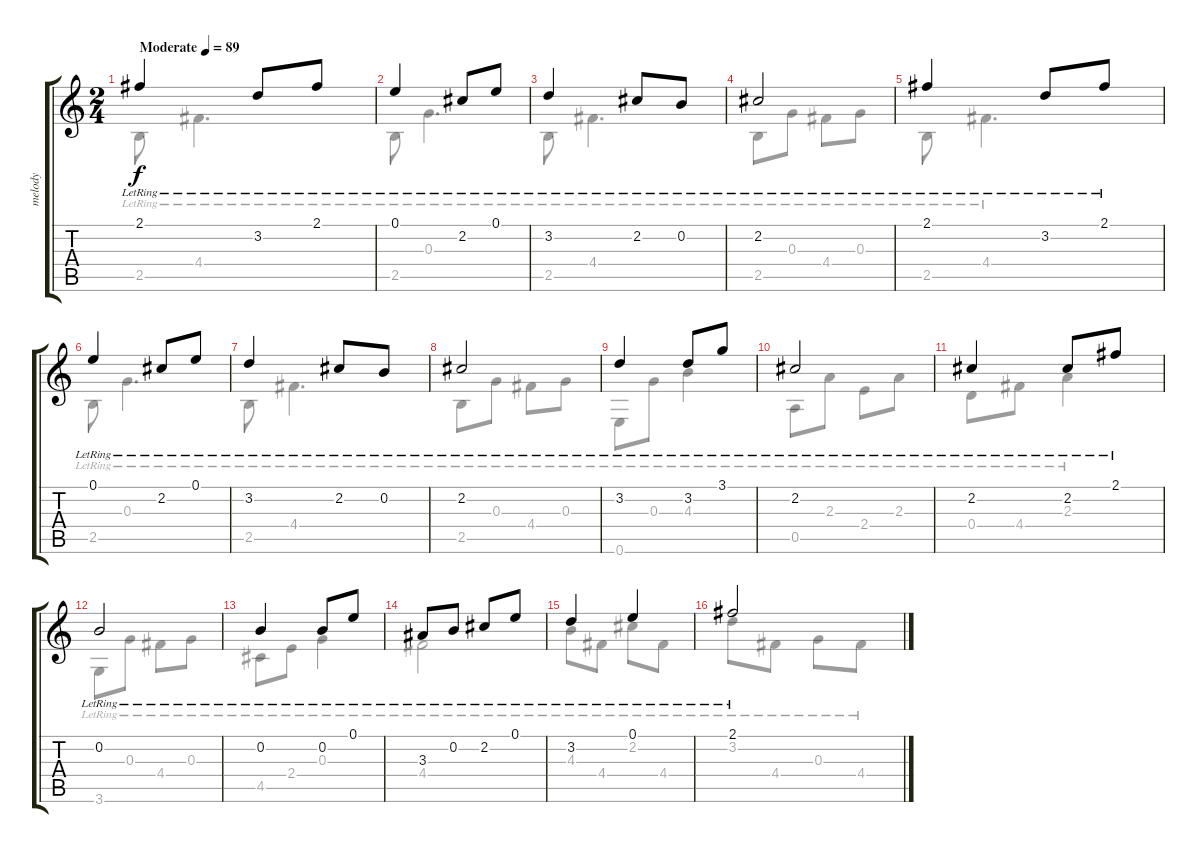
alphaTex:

\track ("melody" "melody") {solo instrument acousticguitarnylon}
\staff {score tabs}
\tuning (E4 B3 G3 D3 A2 E2) {hide}
\voice
\ts (2 4)
\tempo (89 "Moderate")
\clef g2
\ks c
2.1{lr}.4{dy f instrument acousticguitarnylon} 3.2{lr}.8 2.1{lr}.8 |
0.1{lr}.4 2.2{lr}.8 0.1{lr}.8 |
3.2{lr}.4 2.2{lr}.8 0.2{lr}.8 |
2.2{lr}.2 |
2.1{lr}.4 3.2{lr}.8 2.1{lr}.8 |
0.1{lr}.4 2.2{lr}.8 0.1{lr}.8 |
3.2{lr}.4 2.2{lr}.8 0.2{lr}.8 |
2.2{lr}.2 |
3.2{lr}.4 3.2{lr}.8 3.1{lr}.8 |
2.2{lr}.2 |
2.2{lr}.4 2.2{lr}.8 2.1{lr}.8 |
0.2{lr}.2 |
0.2{lr}.4 0.2{lr}.8 0.1{lr}.8 |
3.3{lr}.8 0.2{lr}.8 2.2{lr}.8 0.1{lr}.8 |
3.2{lr}.4 0.1{lr}.4 |
2.1{lr}.2
\voice
\clef g2
\ottava regular
\simile none
\ks c
2.5{lr}.8{dy f} 4.4{lr}.4{d} |
2.5{lr}.8 0.3{lr}.4{d} |
2.5{lr}.8 4.4{lr}.4{d} |
2.5{lr}.8 0.3{lr}.8 4.4{lr}.8 0.3{lr}.8 |
2.5{lr}.8 4.4{lr}.4{d} |
2.5{lr}.8 0.3{lr}.4{d} |
2.5{lr}.8 4.4{lr}.4{d} |
2.5{lr}.8 0.3{lr}.8 4.4{lr}.8 0.3{lr}.8 |
0.6{lr}.8 0.3{lr}.8 4.3{lr}.4 |
0.5{lr}.8 2.3{lr}.8 2.4{lr}.8 2.3{lr}.8 |
0.4{lr}.8 4.4{lr}.8 2.3{lr}.4 |
3.6{lr}.8 0.3{lr}.8 4.4{lr}.8 0.3{lr}.8 |
4.5{lr}.8 2.4{lr}.8 0.3{lr}.4 |
4.4{lr}.2 |
4.3{lr}.8 4.4{lr}.8 2.2{lr}.8 4.4{lr}.8 |
3.2{lr}.8 4.4{lr}.8 0.3{lr}.8 4.4{lr}.8
